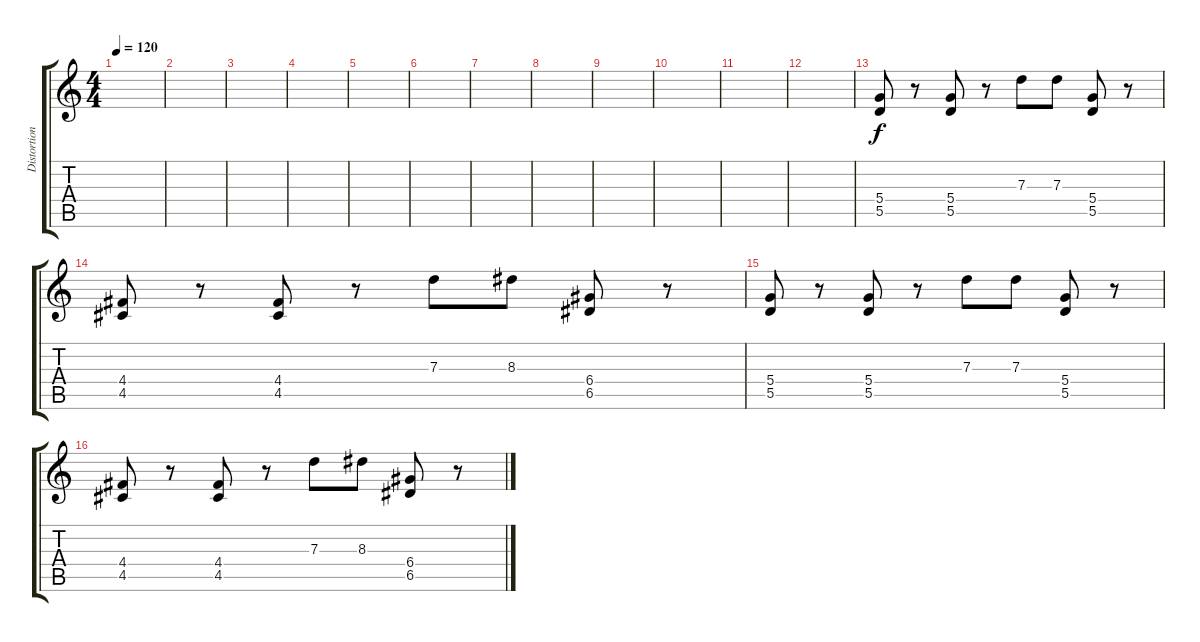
\track ("Distortion Guitar" "Distortion") {instrument distortionguitar}
\staff {score tabs}
\tuning (E4 B3 G3 D3 A2 E2) {hide}
\ts (4 4)
\tempo 120
\clef g2
\ks c
|
|
|
|
|
|
|
|
|
|
|
|
(5.4 5.5).8 r.8 (5.4 5.5).8 r.8 7.3.8 7.3.8 (5.4 5.5).8 r.8 |
(4.4 4.5).8 r.8 (4.4 4.5).8 r.8 7.3.8 8.3.8 (6.4 6.5).8 r.8 |
(5.4 5.5).8 r.8 (5.4 5.5).8 r.8 7.3.8 7.3.8 (5.4 5.5).8 r.8 |
(4.4 4.5).8 r.8 (4.4 4.5).8 r.8 7.3.8 8.3.8 (6.4 6.5).8 r.8
